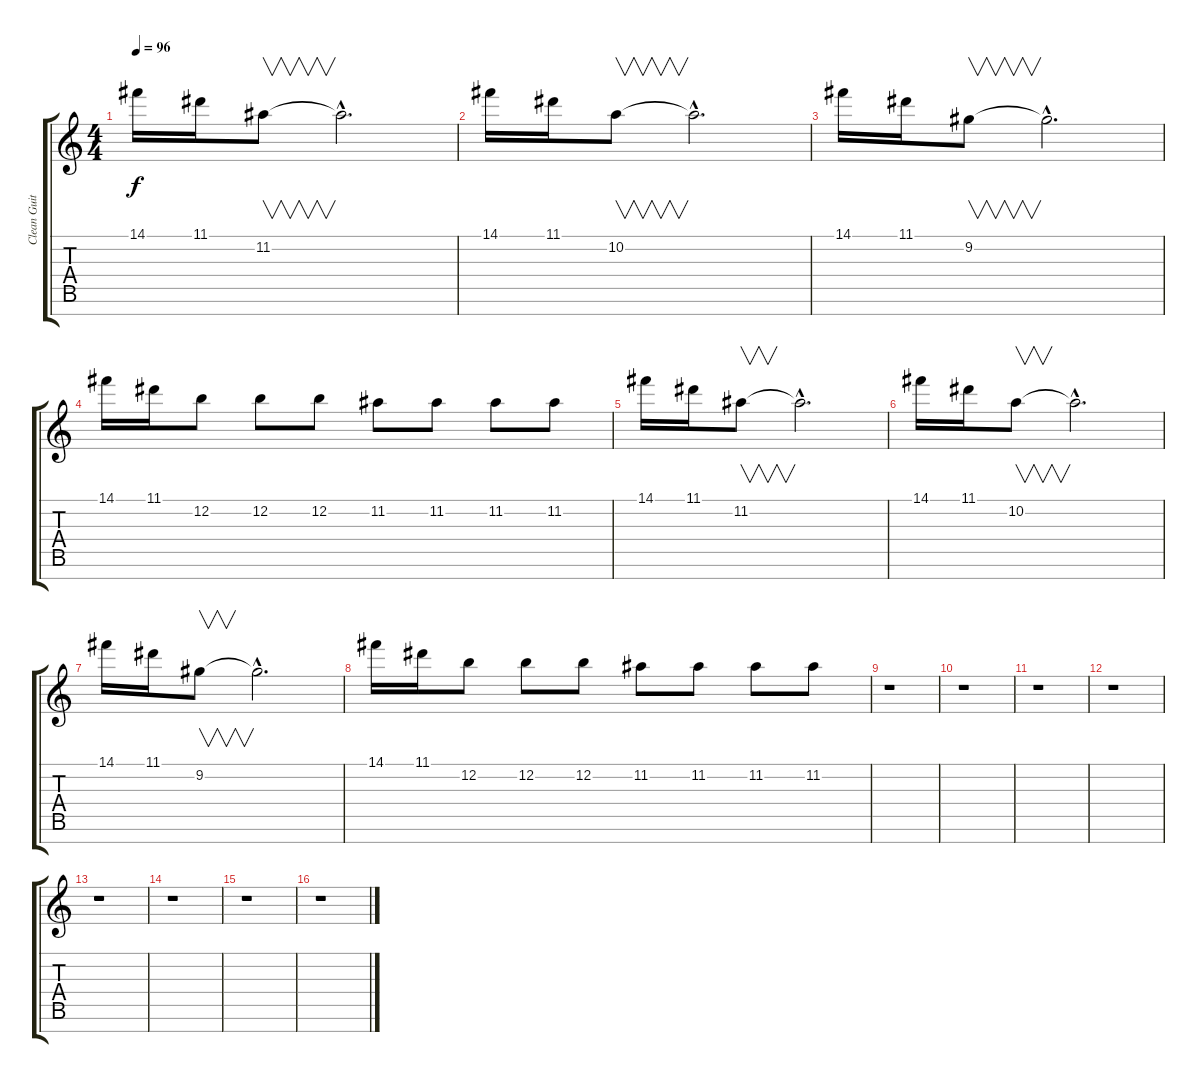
\track ("Clean Guitar" "Clean Guit") {instrument electricguitarjazz}
\staff {score tabs}
\tuning (E4 B3 G3 D3 A2 E2 B1) {hide}
\ts (4 4)
\tempo 96
\clef g2
\ks c
14.1.16{dy f} 11.1.16 11.2.8{v} 11.2{hac t}.2{d} |
14.1.16 11.1.16 10.2.8{v} 10.2{hac t}.2{d} |
14.1.16 11.1.16 9.2.8{v} 9.2{hac t}.2{d} |
14.1.16 11.1.16 12.2.8 12.2.8 12.2.8 11.2.8 11.2.8 11.2.8 11.2.8 |
14.1.16 11.1.16 11.2.8{v} 11.2{hac t}.2{d} |
14.1.16 11.1.16 10.2.8{v} 10.2{hac t}.2{d} |
14.1.16 11.1.16 9.2.8{v} 9.2{hac t}.2{d} |
14.1.16 11.1.16 12.2.8 12.2.8 12.2.8 11.2.8 11.2.8 11.2.8 11.2.8 |
r.1 |
r.1 |
r.1 |
r.1 |
r.1 |
r.1 |
r.1 |
r.1
